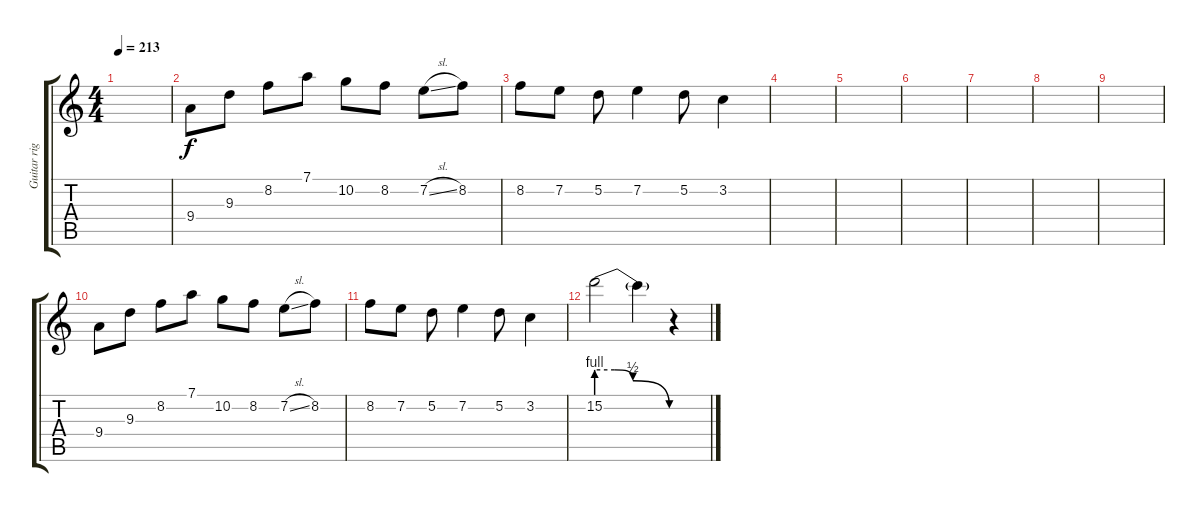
\track ("Guitar right(chorus)" "Guitar rig") {instrument distortionguitar}
\staff {score tabs}
\tuning (D4 A3 F3 C3 G2 D2) {hide}
\ts (4 4)
\tempo 213
\clef g2
\ks c
|
9.4.8 9.3.8 8.2.8 7.1.8 10.2.8 8.2.8 7.2{sl}.8 8.2.8 |
8.2.8 7.2.8 5.2.8 7.2.4 5.2.8 3.2.4 |
|
|
|
|
|
|
9.4.8 9.3.8 8.2.8 7.1.8 10.2.8 8.2.8 7.2{sl}.8 8.2.8 |
8.2.8 7.2.8 5.2.8 7.2.4 5.2.8 3.2.4 |
15.2{be (custom 0 4 15 4 30 2 60 0)}.2 15.2{t}.4 r.4
